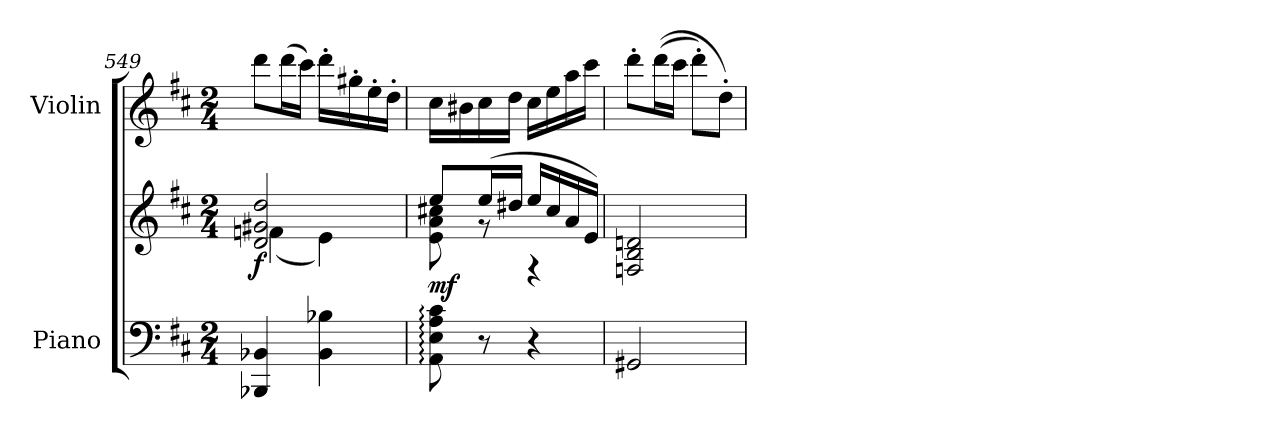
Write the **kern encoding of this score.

**kern	**kern	**dynam	**kern
*part2	*part2	*part2	*part1
*staff3	*staff2	*staff2/3	*staff1
*I"Piano	*	*	*I"Violin
*I'Pno.	*	*	*I'Vln.
*clefF4	*clefG2	*	*clefG2
*k[f#c#]	*k[f#c#]	*	*k[f#c#]
*M2/4	*M2/4	*	*M2/4
=549	=549	=549	=549
*	*^	*	*
!	!	!	!LO:DY:b	!
4BBB-X/ 4BB-X/	2d/ 2g#X/ 2dd/	(4fn\	f	8ddd\L
.	.	.	.	(16ddd\L
.	.	.	.	16ccc#\JJ)
4BB-\ 4B-X\	.	4e\)	.	16ddd'\LL
.	.	.	.	16gg#X'\
.	.	.	.	16ee'\
.	.	.	.	16dd'\JJ
=550	=550	=550	=550	=550
!	!	!	!LO:DY:b	!
8AA\: 8E\: 8A\: 8c#\:	8ee/L	8e\ 8a\ 8cc#X\	mf	16cc#\LL
.	.	.	.	16b#X\
8r	(16ee/L	8r	.	16cc#\
.	16dd#X/JJ	.	.	16dd\JJ
4r	16ee/LL	4r	.	16cc#\LL
.	16cc#/	.	.	16ee\
.	16a/	.	.	16aa\
.	16e/JJ)	.	.	16ccc#\JJ
*	*v	*v	*	*
!!LO:PB:g=z
=551	=551	=551	=551
2GG#X/	2Fn/ 2B/ 2dn/	.	8ddd'\L
.	.	.	((16ddd\L
.	.	.	16ccc#\JJ
.	.	.	8ddd'\L)
.	.	.	8dd'\J)
=	=	=	=
*-	*-	*-	*-
